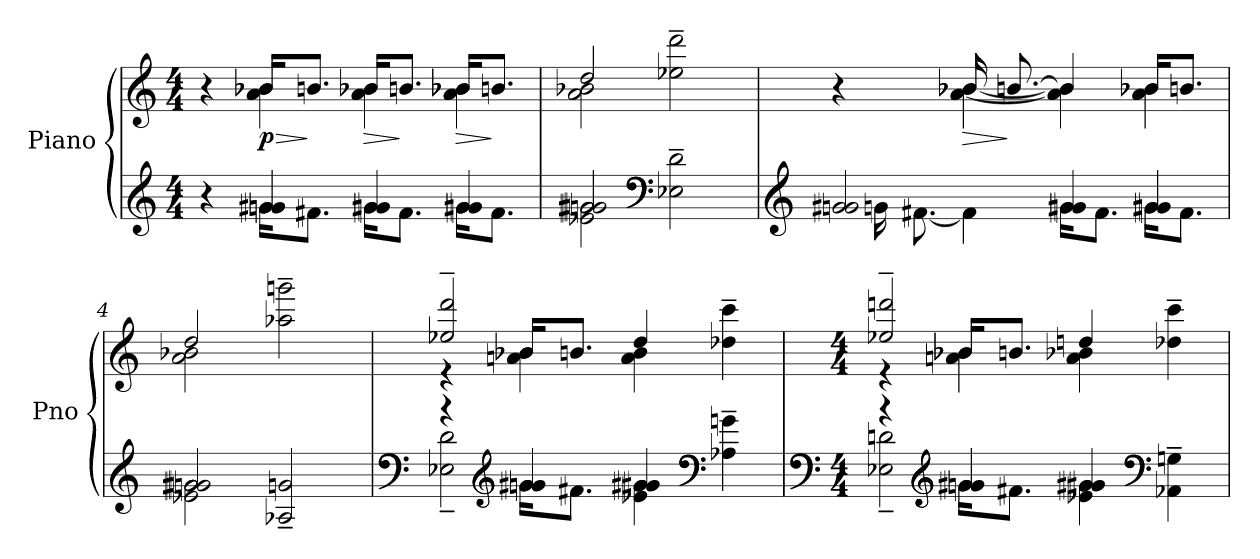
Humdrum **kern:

**kern	**kern	**dynam
*part1	*part1	*part1
*staff2	*staff1	*staff1/2
*I"Piano	*	*
*I'Pno	*	*
*clefG2	*clefG2	*
*k[]	*k[]	*
*M4/4	*M4/4	*
*MM56	*MM56	*
=1	=1	=1
*^	*^	*
4r	4ryy	4r	4ryy	.
!	!	!	!	!LO:HP:b
!	!	!	!	!LO:DY:n=1:b
4gn/<< 4g#X/<<	16gn\KL	16b-X/KL	4a\>> 4b-\>>	> p
.	8.f#X\J	8.bn/J	.	]
!	!	!	!	!LO:HP:b
4g/ 4g#X/	16gn\KL	16b-X/KL	4a\ 4b-\	>
.	8.f#\J	8.bn/J	.	]
!	!	!	!	!LO:HP:b
4g/ 4g#X/	16gn\KL	16b-X/KL	4a\ 4b-\	>
.	8.f#\J	8.bn/J	.	]
=2	=2	=2	=2	=2
2gn/ 2g#X/	2e-X\ 2g#\	2dd/	2a\ 2b-X\	.
*clefF4	*	*	*	*
2E-X\~ 2d\~	2ryy	2ee-X\~ 2ddd\~	2ryy	.
!!LO:LB:g=z	!!
=3	=3	=3	=3	=3
*clefG2	*	*	*	*
2gn/ 2g#X/	16gn\	4r	4ryy	.
.	[8.f#X\	.	.	.
!	!	!	!	!LO:HP:b
.	4f#\]	16b-X/	[4a\ [4b-\	>
.	.	[8.bn/	.	]
4g/ 4g#X/	16gn\KL	4b/]	4a\] 4b-\]	.
.	8.f#\J	.	.	.
4g/ 4g#X/	16gn\KL	16b-X/KL	4a\ 4b-\	.
.	8.f#\J	8.bn/J	.	.
=4	=4	=4	=4	=4
2gn/ 2g#X/	2e-X\ 2g#\	2dd/	2a\ 2b-X\	.
2A-X/~ 2gn/~	2ryy	2aa-X\~ 2gggni\~	2ryy	.
*v	*v	*	*	*
*	*v	*v	*
!!LO:LB:g=z
=5	=5	=5
*clefF4	*	*
*^	*^	*
*	*^	*	*^	*
4r	2E-X\~ 2d\~	4ryy	2ee-X/~ 2ddd/~	4r	4ryy	.
*clefG2	*	*	*	*	*	*
4gn/ 4g#X/	.	16gn\KL	.	4ani\ 4b-X\	16b-/KL	.
.	.	8.f#X\J	.	.	8.bn/J	.
4g/ 4g#X/	2ryy	4e-X\ 4g#\	4dd/	4a\ 4b\	2ryy	.
*clefF4	*	*	*	*	*	*
4ryy	.	4A-X\~ 4gn\~	4dd-X\~ 4ccc\~	4ryy	.	.
=6	=6	=6	=6	=6	=6	=6
*clefF4	*	*	*	*	*	*
*M4/4	*	*	*M4/4	*	*	*
4r	2E-X\~ 2dni\~	4ryy	2ee-X/~ 2dddni/~	4r	4ryy	.
*clefG2	*	*	*	*	*	*
4gn/ 4g#X/	.	16gn\KL	.	4ani\ 4b-X\	16b-/KL	.
.	.	8.f#X\J	.	.	8.bn/J	.
4g/ 4g#X/	2ryy	4e-X\ 4g#\	4ddni/	4a\ 4b-X\	2ryy	.
*clefF4	*	*	*	*	*	*
4ryy	.	4AA-X\~ 4Gni\~	4dd-X\~ 4ccc\~	4ryy	.	.
*v	*v	*v	*	*	*	*
*	*v	*v	*v	*
=	=	=
*-	*-	*-
